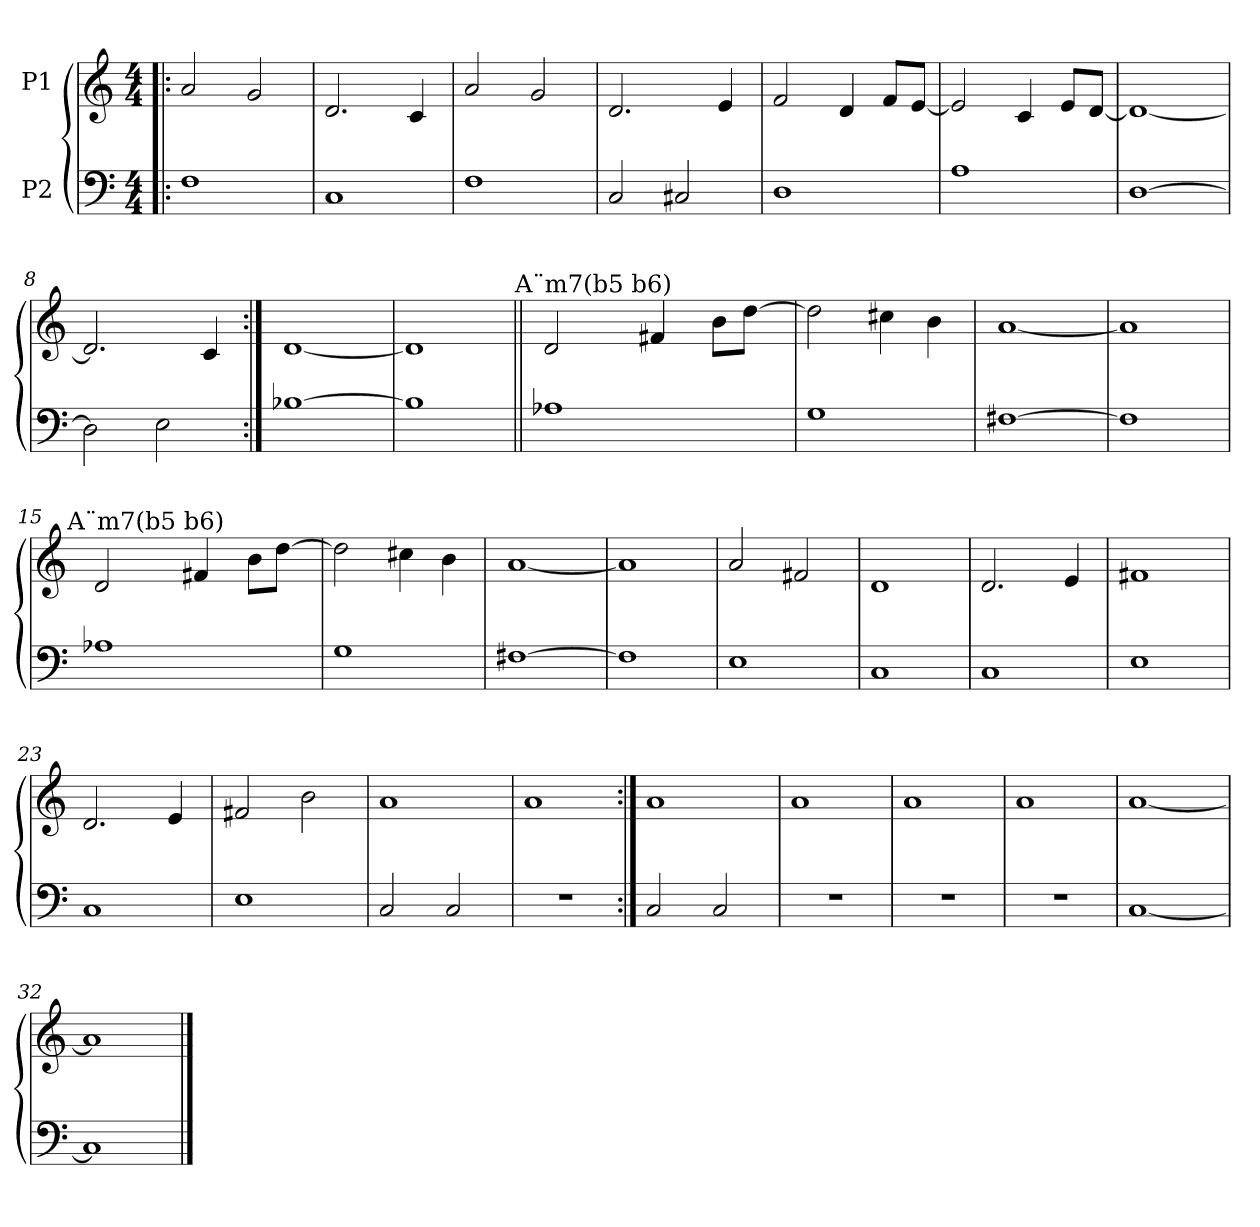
**kern	**kern
*part2	*part1
*staff2	*staff1
*I"P2	*I"P1
!!LO:PB:g=z
*clefF4	*clefG2
*ITrd7c12	*
*k[]	*k[]
*M4/4	*M4/4
=1!|:	=1!|:
1FFi	2ai/
.	2gi/
=2	=2
1CCi	2.di/
.	4ci/
=3	=3
1FFi	2ai/
.	2gi/
=4	=4
2CCi/	2.di/
2CC#Xi/	.
.	4ei/
!!LO:LB:g=z
=5	=5
1DDi	2fi/
.	4di/
.	8fi/L
.	[<8ei/J
=6	=6
1AAi	2ei/]
.	4ci/
.	8ei/L
.	[<8di/J
=7	=7
[>1DDi	1di_<
=8	=8
2DDi\]	2.di/]
2EEi\	.
.	4ci/
=9:|!	=9:|!
[>1BB-Xi	[<1di
=10	=10
1BB-i]	1di]
!!LO:LB:g=z
=11||	=11||
*	*^
1AA-Xi	2di/	8ryy
.	.	32ryy
.	.	256ryy
.	.	1024ryy
!	!	!LO:TX:a:cj:t=A¨m7(b5 b6)
.	.	2ryy
.	4f#Xi/	.
.	.	4ryy
.	8bi\L	.
.	[>8ddi\J	.
.	.	16ryy
.	.	64ryy
.	.	128ryy
.	.	512.ryy
*	*v	*v
=12	=12
1GGi	2ddi\]
.	4cc#Xi\
.	4bi\
=13	=13
[>1FF#Xi	[<1ai
=14	=14
1FF#i]	1ai]
!!LO:LB:g=z
=15	=15
*	*^
1AA-Xi	2di/	8ryy
.	.	16ryy
.	.	256ryy
.	.	1024ryy
!	!	!LO:TX:a:cj:t=A¨m7(b5 b6)
.	.	2ryy
.	4f#Xi/	.
.	.	4ryy
.	8bi\L	.
.	[>8ddi\J	.
.	.	32ryy
.	.	64ryy
.	.	128ryy
.	.	512.ryy
*	*v	*v
=16	=16
1GGi	2ddi\]
.	4cc#Xi\
.	4bi\
=17	=17
[>1FF#Xi	[<1ai
=18	=18
1FF#i]	1ai]
!!LO:PB:g=z
=19	=19
1EEi	2ai/
.	2f#Xi/
=20	=20
1CCi	1di
=21	=21
1CCi	2.di/
.	4ei/
=22	=22
1EEi	1f#Xi
!!LO:LB:g=z
=23	=23
1CCi	2.di/
.	4ei/
=24	=24
1EEi	2f#Xi/
.	2bi\
=25	=25
2CCi/	1ai
2CCi/	.
=26	=26
1r	1ai
!!LO:LB:g=z
=27:|!	=27:|!
2CCi/	1ai
2CCi/	.
=28	=28
1r	1ai
=29	=29
1r	1ai
=30	=30
1r	1ai
=31	=31
[<1CCi	[<1ai
=32	=32
1CCi]	1ai]
==	==
*-	*-
